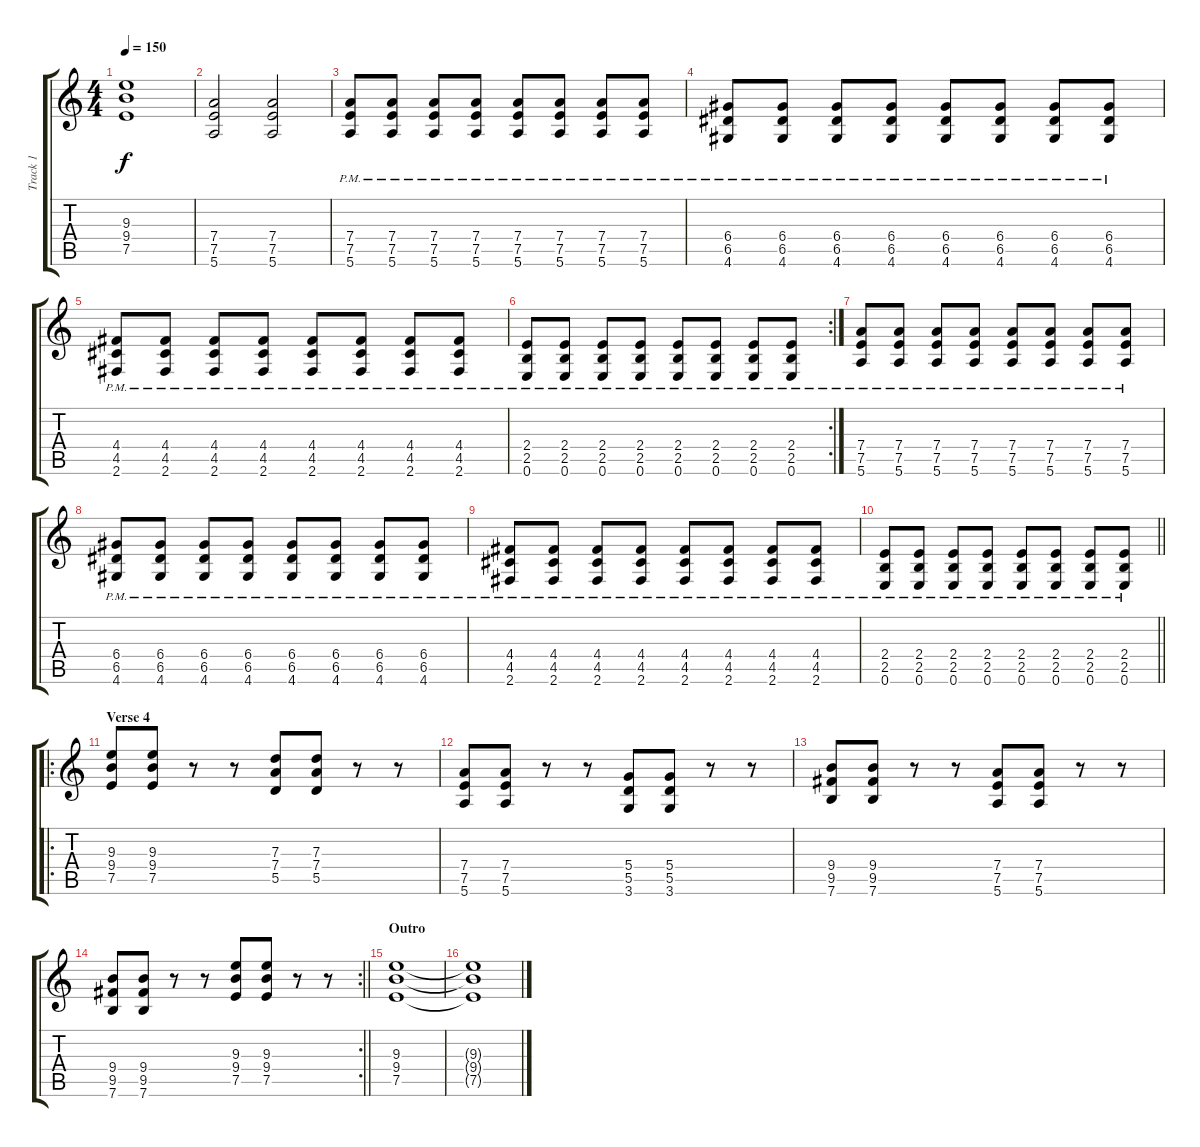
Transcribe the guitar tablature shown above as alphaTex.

\track ("Track 1" "Track 1") {instrument overdrivenguitar}
\staff {score tabs}
\tuning (E4 B3 G3 D3 A2 E2) {hide}
\ts (4 4)
\tempo 150
\clef g2
\ks c
(9.3 9.4 7.5).1{dy f} |
(7.4 7.5 5.6).2 (7.4 7.5 5.6).2 |
(7.4{pm} 7.5{pm} 5.6{pm}).8 (7.4{pm} 7.5{pm} 5.6{pm}).8 (7.4{pm} 7.5{pm} 5.6{pm}).8 (7.4{pm} 7.5{pm} 5.6{pm}).8 (7.4{pm} 7.5{pm} 5.6{pm}).8 (7.4{pm} 7.5{pm} 5.6{pm}).8 (7.4{pm} 7.5{pm} 5.6{pm}).8 (7.4{pm} 7.5{pm} 5.6{pm}).8 |
(6.4{pm} 6.5{pm} 4.6{pm}).8 (6.4{pm} 6.5{pm} 4.6{pm}).8 (6.4{pm} 6.5{pm} 4.6{pm}).8 (6.4{pm} 6.5{pm} 4.6{pm}).8 (6.4{pm} 6.5{pm} 4.6{pm}).8 (6.4{pm} 6.5{pm} 4.6{pm}).8 (6.4{pm} 6.5{pm} 4.6{pm}).8 (6.4{pm} 6.5{pm} 4.6{pm}).8 |
(4.4{pm} 4.5{pm} 2.6{pm}).8 (4.4{pm} 4.5{pm} 2.6{pm}).8 (4.4{pm} 4.5{pm} 2.6{pm}).8 (4.4{pm} 4.5{pm} 2.6{pm}).8 (4.4{pm} 4.5{pm} 2.6{pm}).8 (4.4{pm} 4.5{pm} 2.6{pm}).8 (4.4{pm} 4.5{pm} 2.6{pm}).8 (4.4{pm} 4.5{pm} 2.6{pm}).8 |
\rc 2
(2.4{pm} 2.5{pm} 0.6{pm}).8 (2.4{pm} 2.5{pm} 0.6{pm}).8 (2.4{pm} 2.5{pm} 0.6{pm}).8 (2.4{pm} 2.5{pm} 0.6{pm}).8 (2.4{pm} 2.5{pm} 0.6{pm}).8 (2.4{pm} 2.5{pm} 0.6{pm}).8 (2.4{pm} 2.5{pm} 0.6{pm}).8 (2.4{pm} 2.5{pm} 0.6{pm}).8 |
(7.4{pm} 7.5{pm} 5.6{pm}).8 (7.4{pm} 7.5{pm} 5.6{pm}).8 (7.4{pm} 7.5{pm} 5.6{pm}).8 (7.4{pm} 7.5{pm} 5.6{pm}).8 (7.4{pm} 7.5{pm} 5.6{pm}).8 (7.4{pm} 7.5{pm} 5.6{pm}).8 (7.4{pm} 7.5{pm} 5.6{pm}).8 (7.4{pm} 7.5{pm} 5.6{pm}).8 |
(6.4{pm} 6.5{pm} 4.6{pm}).8 (6.4{pm} 6.5{pm} 4.6{pm}).8 (6.4{pm} 6.5{pm} 4.6{pm}).8 (6.4{pm} 6.5{pm} 4.6{pm}).8 (6.4{pm} 6.5{pm} 4.6{pm}).8 (6.4{pm} 6.5{pm} 4.6{pm}).8 (6.4{pm} 6.5{pm} 4.6{pm}).8 (6.4{pm} 6.5{pm} 4.6{pm}).8 |
(4.4{pm} 4.5{pm} 2.6{pm}).8 (4.4{pm} 4.5{pm} 2.6{pm}).8 (4.4{pm} 4.5{pm} 2.6{pm}).8 (4.4{pm} 4.5{pm} 2.6{pm}).8 (4.4{pm} 4.5{pm} 2.6{pm}).8 (4.4{pm} 4.5{pm} 2.6{pm}).8 (4.4{pm} 4.5{pm} 2.6{pm}).8 (4.4{pm} 4.5{pm} 2.6{pm}).8 |
\barLineRight lightlight
(2.4{pm} 2.5{pm} 0.6{pm}).8 (2.4{pm} 2.5{pm} 0.6{pm}).8 (2.4{pm} 2.5{pm} 0.6{pm}).8 (2.4{pm} 2.5{pm} 0.6{pm}).8 (2.4{pm} 2.5{pm} 0.6{pm}).8 (2.4{pm} 2.5{pm} 0.6{pm}).8 (2.4{pm} 2.5{pm} 0.6{pm}).8 (2.4{pm} 2.5{pm} 0.6{pm}).8 |
\ro
\section ("" "Verse 4")
(9.3 9.4 7.5).8 (9.3 9.4 7.5).8 r.8 r.8 (7.3 7.4 5.5).8 (7.3 7.4 5.5).8 r.8 r.8 |
(7.4 7.5 5.6).8 (7.4 7.5 5.6).8 r.8 r.8 (5.4 5.5 3.6).8 (5.4 5.5 3.6).8 r.8 r.8 |
(9.4 9.5 7.6).8 (9.4 9.5 7.6).8 r.8 r.8 (7.4 7.5 5.6).8 (7.4 7.5 5.6).8 r.8 r.8 |
\rc 2
\barLineRight lightlight
(9.4 9.5 7.6).8 (9.4 9.5 7.6).8 r.8 r.8 (9.3 9.4 7.5).8 (9.3 9.4 7.5).8 r.8 r.8 |
\section ("" "Outro")
(9.3 9.4 7.5).1 |
(9.3{t} 9.4{t} 7.5{t}).1
